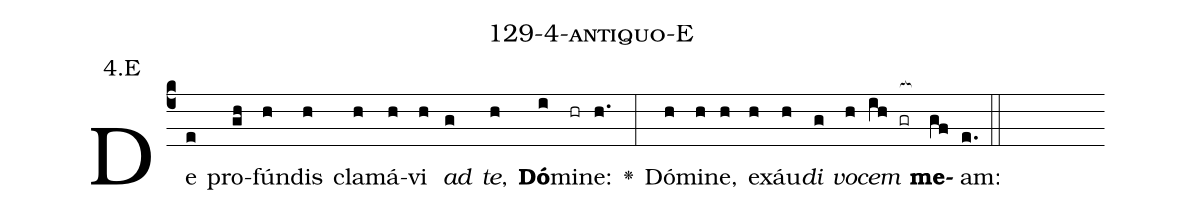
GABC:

name: 129-4-antiquo-E;
annotation: 4.E;
%%
(c4)De(e) pro(gh)fún(h)dis(h) cla(h)má(h)vi(h) <i>ad</i>(g) <i>te</i>,(h) <b>Dó</b>(i)mi(hr)ne:(h.) <v>\greheightstar</v>(:) Dó(h)mi(h)ne,(h) ex(h)áu(h)<i>di</i>(g) <i>vo</i>(h)<i>cem</i>(ih gr[ocb:1{]) <b>me</b>(gf[ocb:0}])am:(e.) (::)


%E(h) u(g) o(h) u(ih) a(gf) e.(e.) (::)
